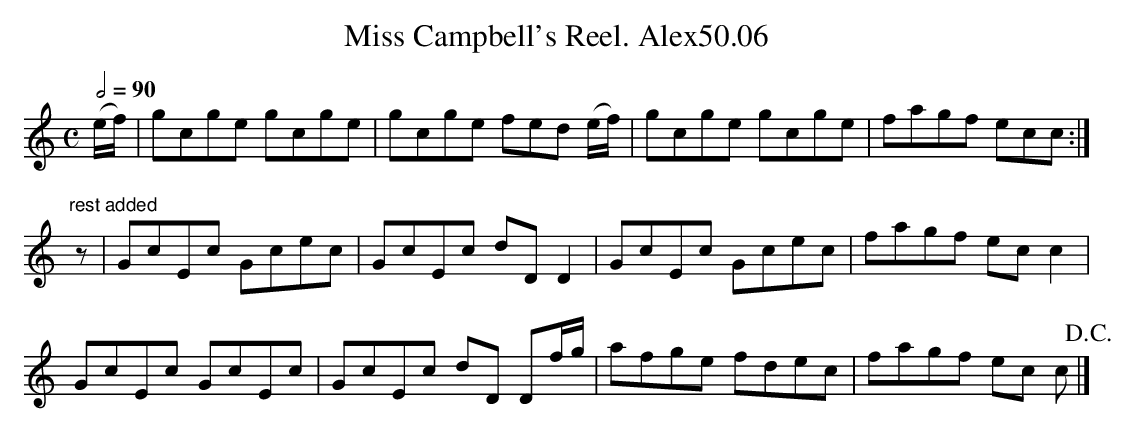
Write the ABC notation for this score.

X:1
T:Miss Campbell's Reel. Alex50.06
M:C
L:1/8
Q:1/2=90
K:C
(e/f/)|gcge gcge|gcge fed (e/f/)|gcge gcge|fagf ecc:|
"rest added"z|GcEc Gcec|GcEc dD D2|GcEc Gcec|fagf ec c2|
GcEc GcEc|GcEc dD Df/g/|afge fdec|fagf ec c!D.C.!|]
